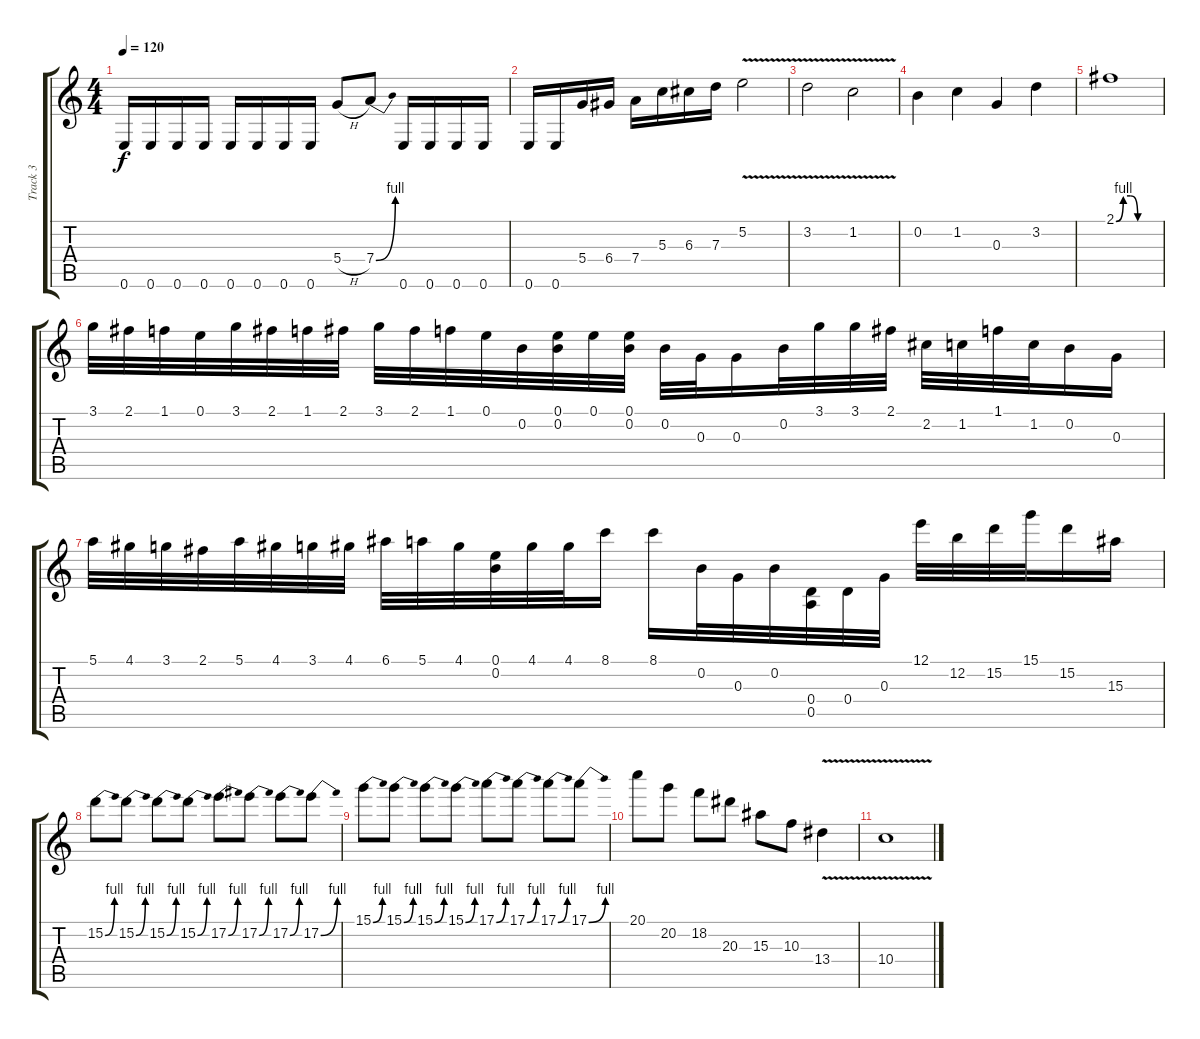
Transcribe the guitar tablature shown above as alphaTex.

\track ("Track 3" "Track 3") {instrument distortionguitar}
\staff {score tabs}
\tuning (E4 B3 G3 D3 A2 E2) {hide}
\ts (4 4)
\tempo 120
\clef g2
\ks c
0.6.16{dy f} 0.6.16 0.6.16 0.6.16 0.6.16 0.6.16 0.6.16 0.6.16 5.4{h}.8 7.4{be (bend 0 0 60 4)}.8 0.6.16 0.6.16 0.6.16 0.6.16 |
0.6.16 0.6.16 5.4.16 6.4.16 7.4.16 5.3.16 6.3.16 7.3.16 5.2{v}.2 |
3.2{v}.2 1.2{v}.2 |
0.2.4 1.2.4 0.3.4 3.2.4 |
2.1{be (custom 0 0 10 4 20 4 30 0 60 0)}.1 |
3.1.32 2.1.32 1.1.32 0.1.32 3.1.32 2.1.32 1.1.32 2.1.32 3.1.32 2.1.32 1.1.32 0.1.32 0.2.32 (0.1 0.2).32 0.1.32 (0.1 0.2).32 0.2.32 0.3.32 0.3.16 0.2.32 3.1.32 3.1.32 2.1.32 2.2.32 1.2.32 1.1.32 1.2.32 0.2.16 0.3.16 |
5.1.32 4.1.32 3.1.32 2.1.32 5.1.32 4.1.32 3.1.32 4.1.32 6.1.32 5.1.32 4.1.32 (0.1 0.2).32 4.1.32 4.1.32 8.1.16 8.1.16 0.2.32 0.3.32 0.2.32 (0.4 0.5).32 0.4.32 0.3.32 12.1.32 12.2.32 15.2.32 15.1.32 15.2.16 15.3.16 |
15.2{be (bend 0 0 60 4)}.8 15.2{be (bend 0 0 60 4)}.8 15.2{be (bend 0 0 60 4)}.8 15.2{be (bend 0 0 60 4)}.8 17.2{be (bend 0 0 60 4)}.8 17.2{be (bend 0 0 60 4)}.8 17.2{be (bend 0 0 60 4)}.8 17.2{be (bend 0 0 60 4)}.8 |
15.1{be (bend 0 0 60 4)}.8 15.1{be (bend 0 0 60 4)}.8 15.1{be (bend 0 0 60 4)}.8 15.1{be (bend 0 0 60 4)}.8 17.1{be (bend 0 0 60 4)}.8 17.1{be (bend 0 0 60 4)}.8 17.1{be (bend 0 0 60 4)}.8 17.1{be (bend 0 0 60 4)}.8 |
20.1.8 20.2.8 18.2.8 20.3.8 15.3.8 10.3.8 13.4{v}.4 |
10.4{v}.1
